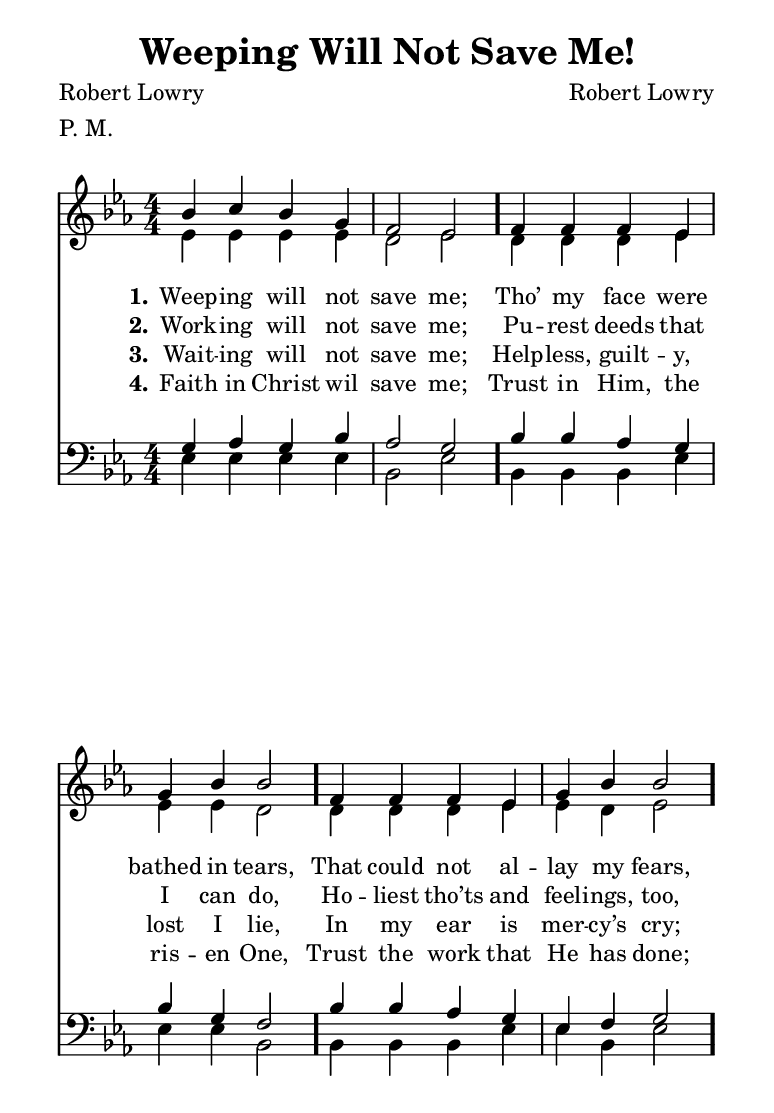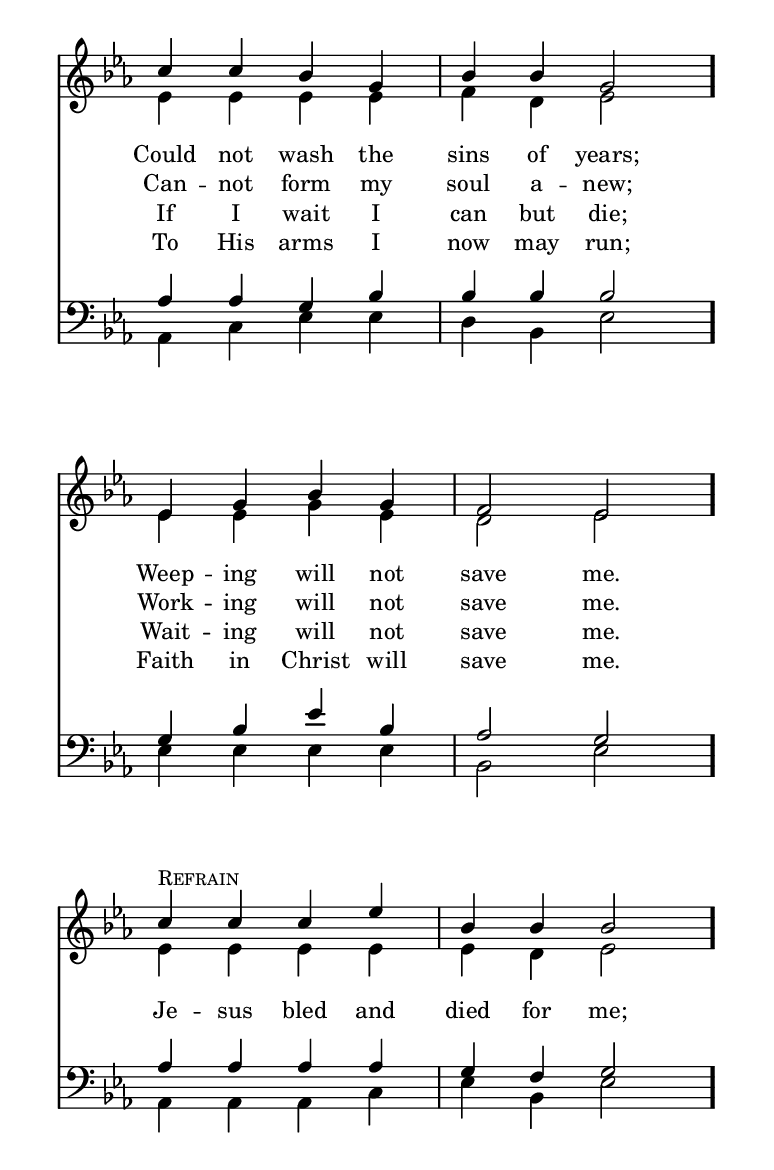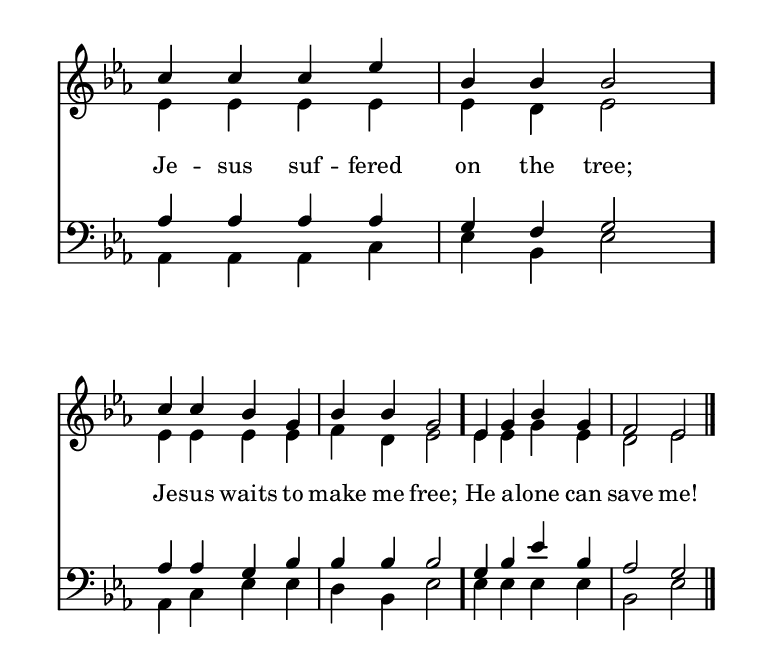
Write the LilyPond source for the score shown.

\include "common/global.ily"
\paper {
  \include "common/paper.ily"
  %ragged-bottom = ##t
  %ragged-last-bottom = ##t
  %systems-per-page = ##f
  %page-count = ##f
}

\header{
  hymnnumber = "53"
  title = "Weeping Will Not Save Me!"
  tunename = ""
  meter = "P. M."
  poet = "Robert Lowry"
  composer = "Robert Lowry"
  %copyright = ""
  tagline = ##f
}

% for fermata in MIDI
ta = { \tempo 4=110 }
tb = { \tempo 4=55  }

patternAA = { c4 c4 c4 c4 | c2 c2 }
patternAB = { c4 c4 c4 c4 | c4 c4 c2 }

global = {
  \include "common/overrides.ily"
  \override Staff.TimeSignature.style = #'numbered
  \time 4/4
  \override Score.MetronomeMark.transparent = ##t % hide all fermata changes too
  \ta
  \key ees \major
  %\partial 4
  \autoBeamOff
}

notesSoprano = {
\global
\relative c'' {

  \changePitch \patternAA { bes c bes g | f ees }
  \changePitch \patternAB { f f f ees | g bes bes }
  \changePitch \patternAB { f f f ees | g bes bes }
  \changePitch \patternAB { c c bes g | bes bes g }
  \changePitch \patternAA { ees g bes g | f ees }

  << s^\markup { \small \caps "Refrain" }
  \changePitch \patternAB { c' c c ees | bes bes bes } >>
  \changePitch \patternAB { c c c ees | bes bes bes }
  \changePitch \patternAB { c c bes g | bes bes g }
  \changePitch \patternAA { ees g bes g | f ees }

  \bar "|."

}
}

notesAlto = {
\global
\relative e' {

  \changePitch \patternAA { ees ees ees ees | d ees }
  \changePitch \patternAB { d d d ees | ees ees d }
  \changePitch \patternAB { d d d ees | ees d ees }
  \changePitch \patternAB { ees ees ees ees | f d ees }
  \changePitch \patternAA { ees ees g ees | d ees }

  \changePitch \patternAB { ees ees ees ees | ees d ees }
  \changePitch \patternAB { ees ees ees ees | ees d ees }
  \changePitch \patternAB { ees ees ees ees | f d ees }
  \changePitch \patternAA { ees ees g ees | d ees }

}
}

notesTenor = {
\global
\relative a {

  \changePitch \patternAA { g aes g bes | aes g }
  \changePitch \patternAB { bes bes aes g | bes g f }
  \changePitch \patternAB { bes bes aes g | ees f g }
  \changePitch \patternAB { aes aes g bes | bes bes bes }
  \changePitch \patternAA { g bes ees bes | aes g }

  \changePitch \patternAB { aes aes aes aes | g f g }
  \changePitch \patternAB { aes aes aes aes | g f g }
  \changePitch \patternAB { aes aes g bes | bes bes bes }
  \changePitch \patternAA { g bes ees bes | aes g }

}
}

notesBass = {
\global
\relative f {

  \changePitch \patternAA { ees ees ees ees | bes ees }
  \changePitch \patternAB { bes bes bes ees | ees ees bes }
  \changePitch \patternAB { bes bes bes ees | ees bes ees }
  \changePitch \patternAB { aes, c ees ees | d bes ees }
  \changePitch \patternAA { ees ees ees ees | bes ees }

  \changePitch \patternAB { aes, aes aes c | ees bes ees }
  \changePitch \patternAB { aes, aes aes c | ees bes ees }
  \changePitch \patternAB { aes, c ees ees | d bes ees }
  \changePitch \patternAA { ees ees ees ees | bes ees }

}
}

Refrain = \lyricmode {

Je -- sus bled and died for me; \bar "."
Je -- sus suf -- fered on the tree; \bar "." \break
Je -- sus waits to make me free; \bar "."
He a -- lone can save me! \bar "." \break

}

wordsA = \lyricmode {
\set stanza = "1."

Weep -- ing will not save me; \bar "."
Tho’ my face were bathed in tears, \bar "."
That could not al -- lay my fears, \bar "."
Could not wash the sins of years; \bar "."
Weep -- ing will not save me. \bar "." \break

}

wordsB = \lyricmode {
\set stanza = "2."

Work -- ing will not save me;
Pu -- rest deeds that I can do,
Ho -- liest tho’ts and feel -- ings, too,
Can -- not form my soul a -- new;
Work -- ing will not save me.

\Refrain

}

wordsC = \lyricmode {
\set stanza = "3."

Wait -- ing will not save me;
Help -- less, guilt -- y, lost I lie,
In my ear is mer -- cy’s cry;
If I wait I can but die;
Wait -- ing will not save me.

}

wordsD = \lyricmode {
\set stanza = "4."

Faith in Christ wil save me;
Trust in Him, the ris -- en One,
Trust the work that He has done;
To His arms I now may run;
Faith in Christ will save me.

}

\score {
  \context ChoirStaff <<
    \context Staff = upper <<
      \set ChoirStaff.systemStartDelimiter = #'SystemStartBar
      \context Voice  = sopranos { \voiceOne << \notesSoprano >> }
      \context Voice  = altos { \voiceTwo << \notesAlto >> }
      \context Lyrics = one   \lyricsto sopranos \wordsA
      \context Lyrics = two   \lyricsto sopranos \wordsB
      \context Lyrics = three \lyricsto sopranos \wordsC
      \context Lyrics = four  \lyricsto sopranos \wordsD
      %\context Lyrics = five  \lyricsto sopranos \wordsE
    >>
    \context Staff = men <<
      \clef bass
      \context Voice  = tenors { \voiceOne << \notesTenor >> }
      \context Voice  = basses { \voiceTwo << \notesBass >> }
    >>
  >>
  \layout {
    \include "common/layout.ily"
  }
  \midi{
    \include "common/midi.ily"
  }
}

\version "2.19.49"  % necessary for upgrading to future LilyPond versions.

% vi:set et ts=2 sw=2 ai nocindent syntax=lilypond:
